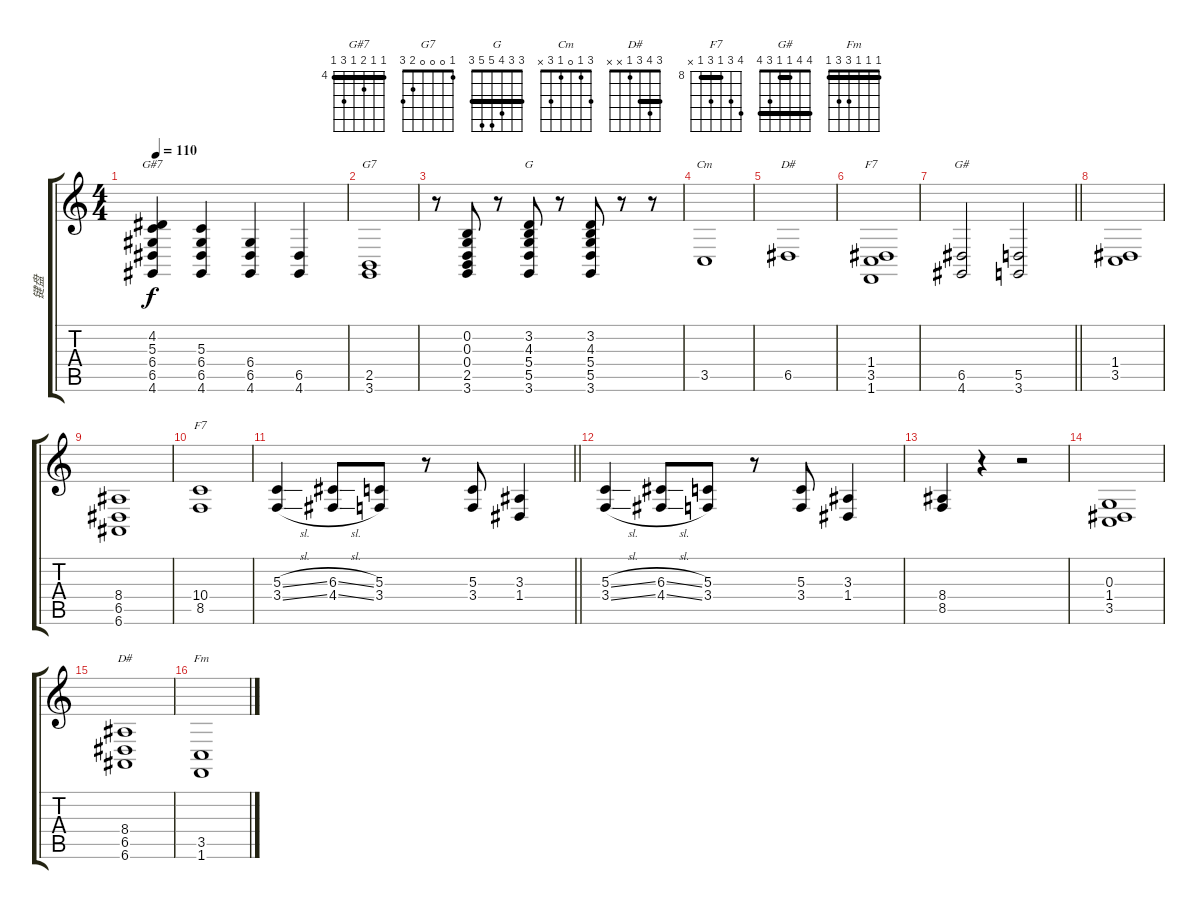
\track ("键盘" "键盘") {instrument synthstrings1}
\staff {score tabs}
\tuning (E4 B3 G3 D3 A2 E2) {hide}
\chord ("G#7" 4 4 5 4 6 4) {firstfret 4 barre 4}
\chord ("G7" 1 0 0 0 2 3)
\chord ("G" 3 3 4 5 5 3) {barre 3}
\chord ("Cm" 3 1 0 1 3 x)
\chord ("D#" 6 8 8 8 6 x) {firstfret 6 barre 6}
\chord ("F7" 1 1 2 1 3 1) {barre 1}
\chord ("G#" 4 4 1 1 3 4) {barre (1 4)}
\chord ("F7" 11 10 8 10 8 x) {firstfret 8 barre 8}
\chord ("D#" 3 4 3 1 x x) {barre 3}
\chord ("Fm" 1 1 1 3 3 1) {barre 1}
\ts (4 4)
\tempo 110
\clef g2
\ks c
(4.2 5.3 6.4 6.5 4.6).4{ch "G#7" dy f} (5.3 6.4 6.5 4.6).4 (6.4 6.5 4.6).4 (6.5 4.6).4 |
(2.5 3.6).1{ch "G7"} |
r.8 (0.2 0.3 0.4 2.5 3.6).8 r.8 (3.2 4.3 5.4 5.5 3.6).8{ch "G"} r.8 (3.2 4.3 5.4 5.5 3.6).8 r.8 r.8 |
3.5.1{ch "Cm"} |
6.5.1{ch "D#"} |
(1.4 3.5 1.6).1{ch "F7"} |
\barLineRight lightlight
(6.5 4.6).2{ch "G#"} (5.5 3.6).2 |
(1.4 3.5).1 |
(8.4 6.5 6.6).1 |
(10.4 8.5).1{ch "F7"} |
\barLineRight lightlight
(5.3{sl} 3.4{sl}).4 (6.3{sl} 4.4{sl}).8 (5.3 3.4).8 r.8 (5.3 3.4).8 (3.3 1.4).4 |
(5.3{sl} 3.4{sl}).4 (6.3{sl} 4.4{sl}).8 (5.3 3.4).8 r.8 (5.3 3.4).8 (3.3 1.4).4 |
(8.4 8.5).4 r.4 r.2 |
(0.3 1.4 3.5).1 |
(8.4 6.5 6.6).1{ch "D#"} |
(3.5 1.6).1{ch "Fm"}
